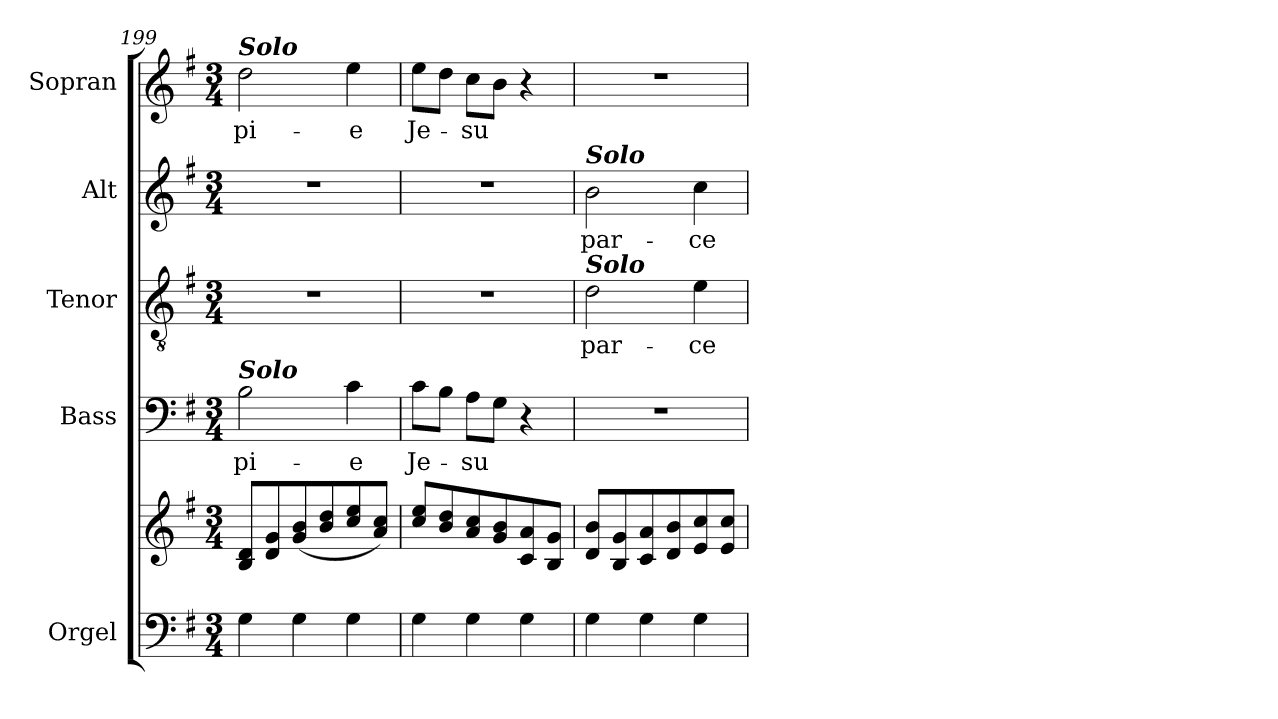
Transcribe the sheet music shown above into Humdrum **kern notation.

**kern	**kern	**kern	**text	**kern	**text	**kern	**text	**kern	**text
*part5	*part5	*part4	*part4	*part3	*part3	*part2	*part2	*part1	*part1
*staff6	*staff5	*staff4	*staff4	*staff3	*staff3	*staff2	*staff2	*staff1	*staff1
*I"Orgel	*	*I"Bass	*	*I"Tenor	*	*I"Alt	*	*I"Sopran	*
*I'Org.	*	*I'B.	*	*I'T.	*	*I'A.	*	*I'S.	*
*clefF4	*clefG2	*clefF4	*	*clefGv2	*	*clefG2	*	*clefG2	*
*k[f#]	*k[f#]	*k[f#]	*	*k[f#]	*	*k[f#]	*	*k[f#]	*
*G:	*G:	*G:	*	*G:	*	*G:	*	*G:	*
*M3/4	*M3/4	*M3/4	*	*M3/4	*	*M3/4	*	*M3/4	*
=199	=199	=199	=199	=199	=199	=199	=199	=199	=199
!	!	!	!	!	!	!	!	!LO:TX:a:Bi:t=Solo	!
!	!	!LO:TX:a:Bi:t=Solo	!	!	!	!	!	!	!
!	!	!	!LO:LY:b	!	!	!	!	!	!LO:LY:b
4G\	8B/ 8d/L	2B\	pi-	2.r	.	2.r	.	2dd\	pi-
.	8d/ 8g/	.	.	.	.	.	.	.	.
4G\	(<8g/ 8b/	.	.	.	.	.	.	.	.
.	8b/ 8dd/	.	.	.	.	.	.	.	.
!	!	!	!LO:LY:b	!	!	!	!	!	!LO:LY:b
4G\	8cc/ 8ee/	4c\	-e	.	.	.	.	4ee\	-e
.	8a/ 8cc/J)	.	.	.	.	.	.	.	.
=200	=200	=200	=200	=200	=200	=200	=200	=200	=200
!	!	!	!LO:LY:b	!	!	!	!	!	!LO:LY:b
4G\	8cc/ 8ee/L	8c\L	Je-	2.r	.	2.r	.	8ee\L	Je-
.	8b/ 8dd/	8B\J	.	.	.	.	.	8dd\J	.
!	!	!	!LO:LY:b	!	!	!	!	!	!LO:LY:b
4G\	8a/ 8cc/	8A\L	-su	.	.	.	.	8cc\L	-su
.	8g/ 8b/	8G\J	.	.	.	.	.	8b\J	.
4G\	8c/ 8a/	4r	.	.	.	.	.	4r	.
.	8B/ 8g/J	.	.	.	.	.	.	.	.
!!LO:LB:g=z
=201	=201	=201	=201	=201	=201	=201	=201	=201	=201
!	!	!	!	!	!	!LO:TX:a:Bi:t=Solo	!	!	!
!	!	!	!	!LO:TX:a:Bi:t=Solo	!	!	!	!	!
!	!	!	!	!	!LO:LY:b	!	!LO:LY:b	!	!
4G\	8d/ 8b/L	2.r	.	2d\	par-	2b\	par-	2.r	.
.	8B/ 8g/	.	.	.	.	.	.	.	.
4G\	8c/ 8a/	.	.	.	.	.	.	.	.
.	8d/ 8b/	.	.	.	.	.	.	.	.
!	!	!	!	!	!LO:LY:b	!	!LO:LY:b	!	!
4G\	8e/ 8cc/	.	.	4e\	-ce	4cc\	-ce	.	.
.	8e/ 8cc/J	.	.	.	.	.	.	.	.
=	=	=	=	=	=	=	=	=	=
*-	*-	*-	*-	*-	*-	*-	*-	*-	*-
